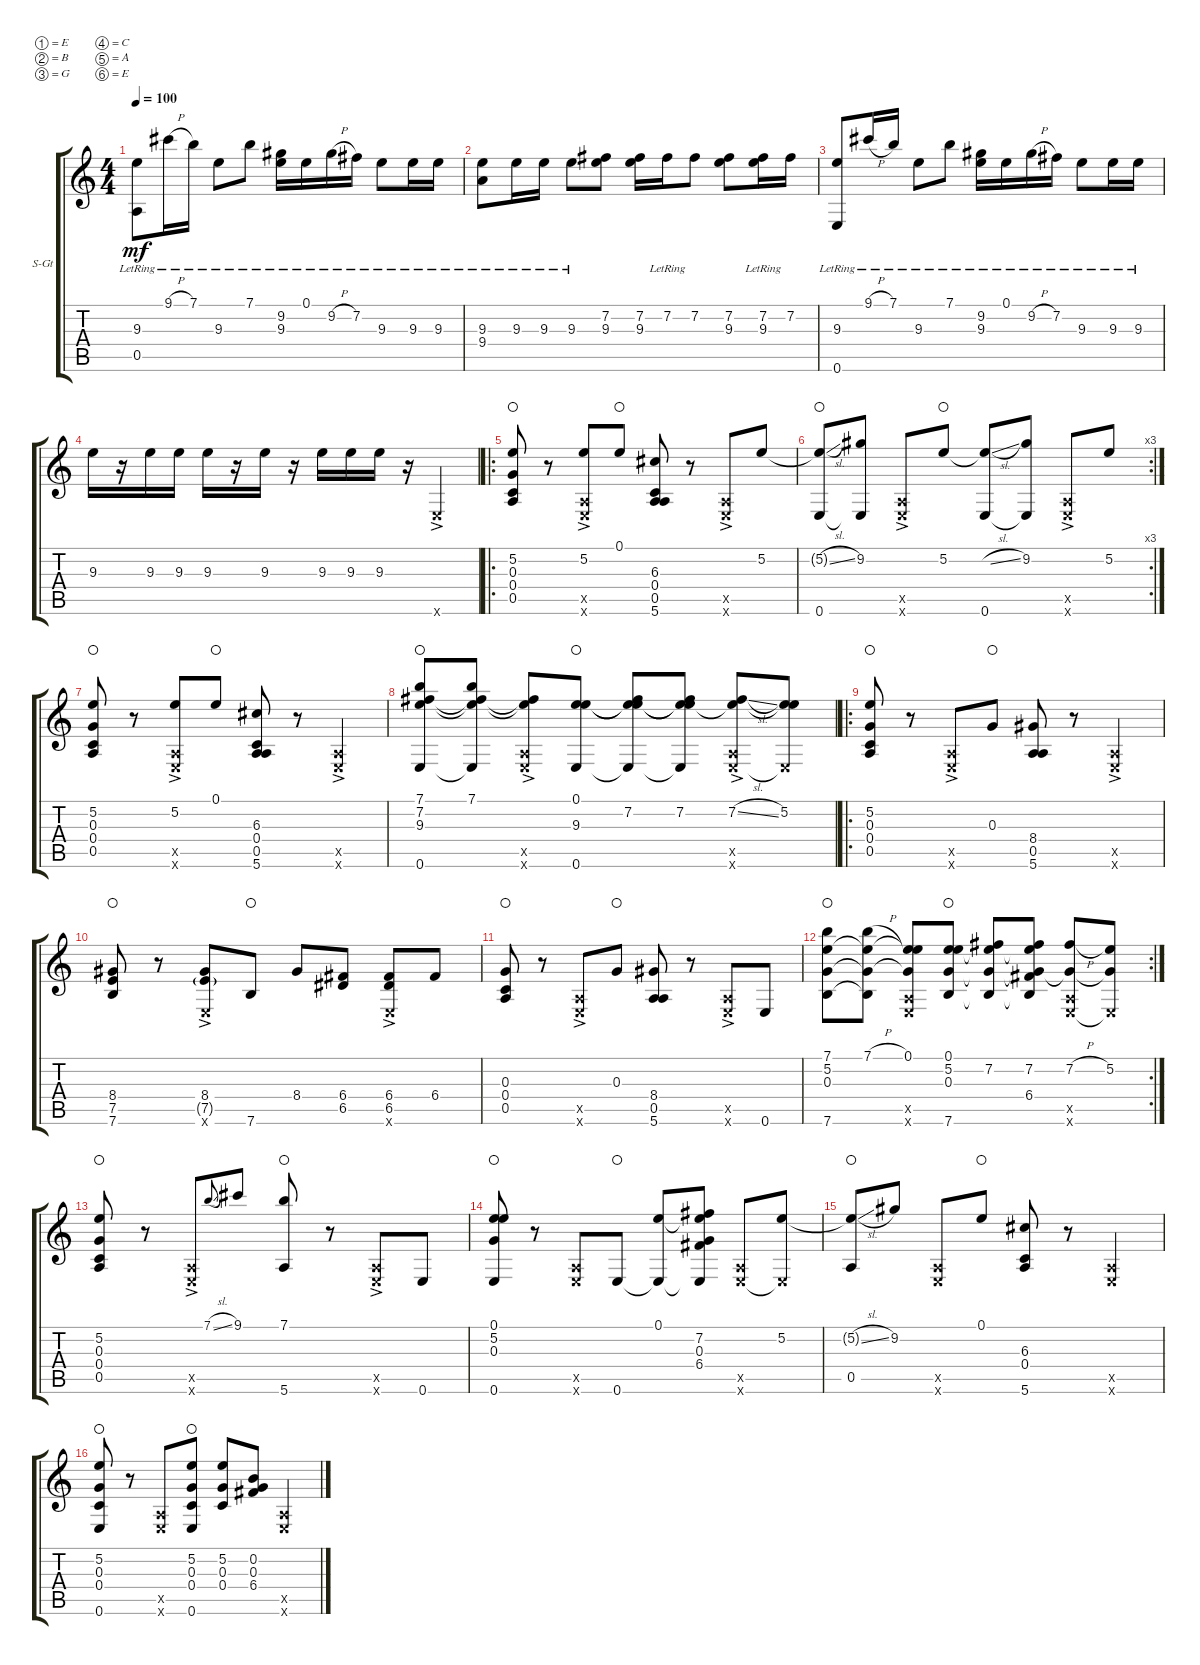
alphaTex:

\defaultSystemsLayout 4
\bracketExtendMode groupsimilarinstruments
\firstSystemTrackNameOrientation horizontal
\otherSystemsTrackNameOrientation horizontal
\track ("Steel Guitar" "S-Gt") {instrument acousticguitarsteel}
\staff {score tabs}
\tuning (E4 B3 G3 C3 A2 E2)
\ts (4 4)
\tempo 100
\clef g2
\ks c
(9.3{lr} 0.5{lr}).8{dy mf} 9.1{h lr}.16 7.1{lr}.16 9.3{lr}.8 7.1{lr}.8 (9.3{lr} 9.2{lr}).16 0.1{lr}.16 9.2{h lr}.16 7.2{lr}.16 9.3{lr}.8 9.3{lr}.16 9.3{lr}.16 |
(9.4{lr} 9.3).8 9.3{lr}.16 9.3{lr}.16 9.3{lr}.8 (9.3 7.2).8 (7.2 9.3).16 7.2{lr}.16 7.2.8 (7.2 9.3).8 (9.3{lr} 7.2).16 7.2.16 |
(9.3{lr} 0.6{lr}).8 9.1{h lr}.16 7.1{lr}.16 9.3{lr}.8 7.1{lr}.8 (9.3{lr} 9.2{lr}).16 0.1{lr}.16 9.2{h lr}.16 7.2{lr}.16 9.3{lr}.8 9.3{lr}.16 9.3{lr}.16 |
9.3.16 r.16 9.3.16 9.3.16 9.3.16 r.16 9.3.16 r.16 9.3.16 9.3.16 9.3.16 r.16 0.6{ac x}.4 |
\ro
(5.2 0.3 0.4 0.5).8{waho} r.8 (5.2 0.6{ac x} 0.5{ac x}).8 0.1.8{waho} (0.4 5.6 6.3 0.5).8 r.8 (0.5{ac x} 0.6{ac x}).8 5.2.8 |
\rc 3
(0.6 5.2{sl t}).8{waho} (9.2 0.6{t}).8 (0.6{ac x} 0.5{x}).8 5.2.8{waho} (0.6 5.2{sl t}).8 (9.2 0.6{t}).8 (0.6{ac x} 0.5{x}).8 5.2.8 |
(5.2 0.3 0.4 0.5).8{waho} r.8 (5.2 0.6{ac x} 0.5{ac x}).8 0.1.8{waho} (0.4 5.6 6.3 0.5).8 r.8 (0.5{ac x} 0.6{ac x}).4 |
(9.3 7.2 7.1 0.6).8{waho} (7.1 9.3{t} 7.2{t} 0.6{t}).8 (9.3{t} 7.2{t} 0.6{ac x} 0.5{ac x}).8 (0.6 9.3 0.1).8{waho} (0.6{t} 9.3{t} 7.2 0.1{t}).8 (7.2 0.6{t} 9.3{t} 0.1{t}).8 (7.2{sl} 0.6{ac x} 9.3{t} 0.5{x}).8 (5.2 0.6{x t} 9.3{t}).8 |
\ro
(5.2 0.3 0.4 0.5).8{waho} r.8 (0.6{ac x} 0.5{ac x}).8 0.3.8{waho} (5.6 8.4 0.5).8 r.8 (0.5{ac x} 0.6{ac x}).4 |
(8.4 7.6 7.5).8{waho} r.8 (0.6{ac x} 8.4 7.5{g}).8 7.6.8{waho} 8.4.8 (6.4 6.5).8 (6.4 0.6{ac x} 6.5).8 6.4.8 |
(0.3 0.4 0.5).8{waho} r.8 (0.6{ac x} 0.5{ac x}).8 0.3.8{waho} (5.6 8.4 0.5).8 r.8 (0.5{ac x} 0.6{ac x}).8 0.6.8 |
\rc 2
(0.3 5.2 7.1 7.6).8{waho} (7.1{h} 0.3{t} 5.2{t} 7.6{t}).8 (0.3{t} 5.2{t} 0.6{x} 0.5{x} 0.1).8 (7.6 0.3 0.1 5.2).8{waho} (7.6{t} 0.3{t} 7.2 0.1{t}).8 (7.2 7.6{t} 0.3{t} 0.1{t} 6.4).8 (7.2{h} 0.6{x} 0.3{t} 0.5{x}).8 (5.2 0.6{x t} 0.3{t}).8 |
(0.3 0.4 0.5 5.2).8{waho} r.8 (0.6{ac x} 0.5{ac x}).8 7.1{sl}.8{gr onbeat} 9.1.8 (5.6 7.1).8{waho} r.8 (0.5{ac x} 0.6{ac x}).8 0.6.8 |
(0.3 5.2 0.1 0.6).8{waho} r.8 (0.6{x} 0.5{x}).8 0.6.8{waho} (0.6{t} 0.1).8 (7.2 0.6{t} 0.3 0.1{t} 6.4).8 (0.6{x} 0.5{x}).8 (5.2 0.6{x t}).8 |
(0.5 5.2{sl t}).8{waho} 9.2.8 (0.5{x} 0.6{x}).8 0.1.8{waho} (5.6 0.4 6.3).8 r.8 (0.6{x} 0.5{x}).4 |
(5.2 0.3 0.4 0.6).8{waho} r.8 (0.6{x} 0.5{x}).8 (5.2 0.3 0.4 0.6).8{waho} (5.2 0.3 0.4).8 (6.4 0.3 0.2).8 (0.6{x} 0.5{x}).4
